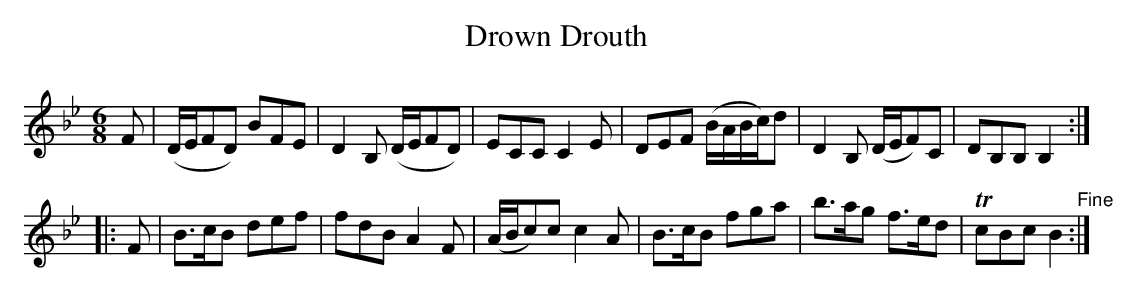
X:1
T:Drown Drouth
L:1/8
M:6/8
K:Bb
  F|(D/E/FD) BFE       |D2B, (D/E/FD)|ECC      C2E       |\
     DEF    (B/A/B/c/)d|D2B, (D/E/F)C| DB,B,   B,2      :|
|:F|B>cB     def       |fdB   A2F    |(A/B/c)c c2A       |\
    B>cB     fga       |b>ag  f>ed   |TcBc     B2"^Fine":|
